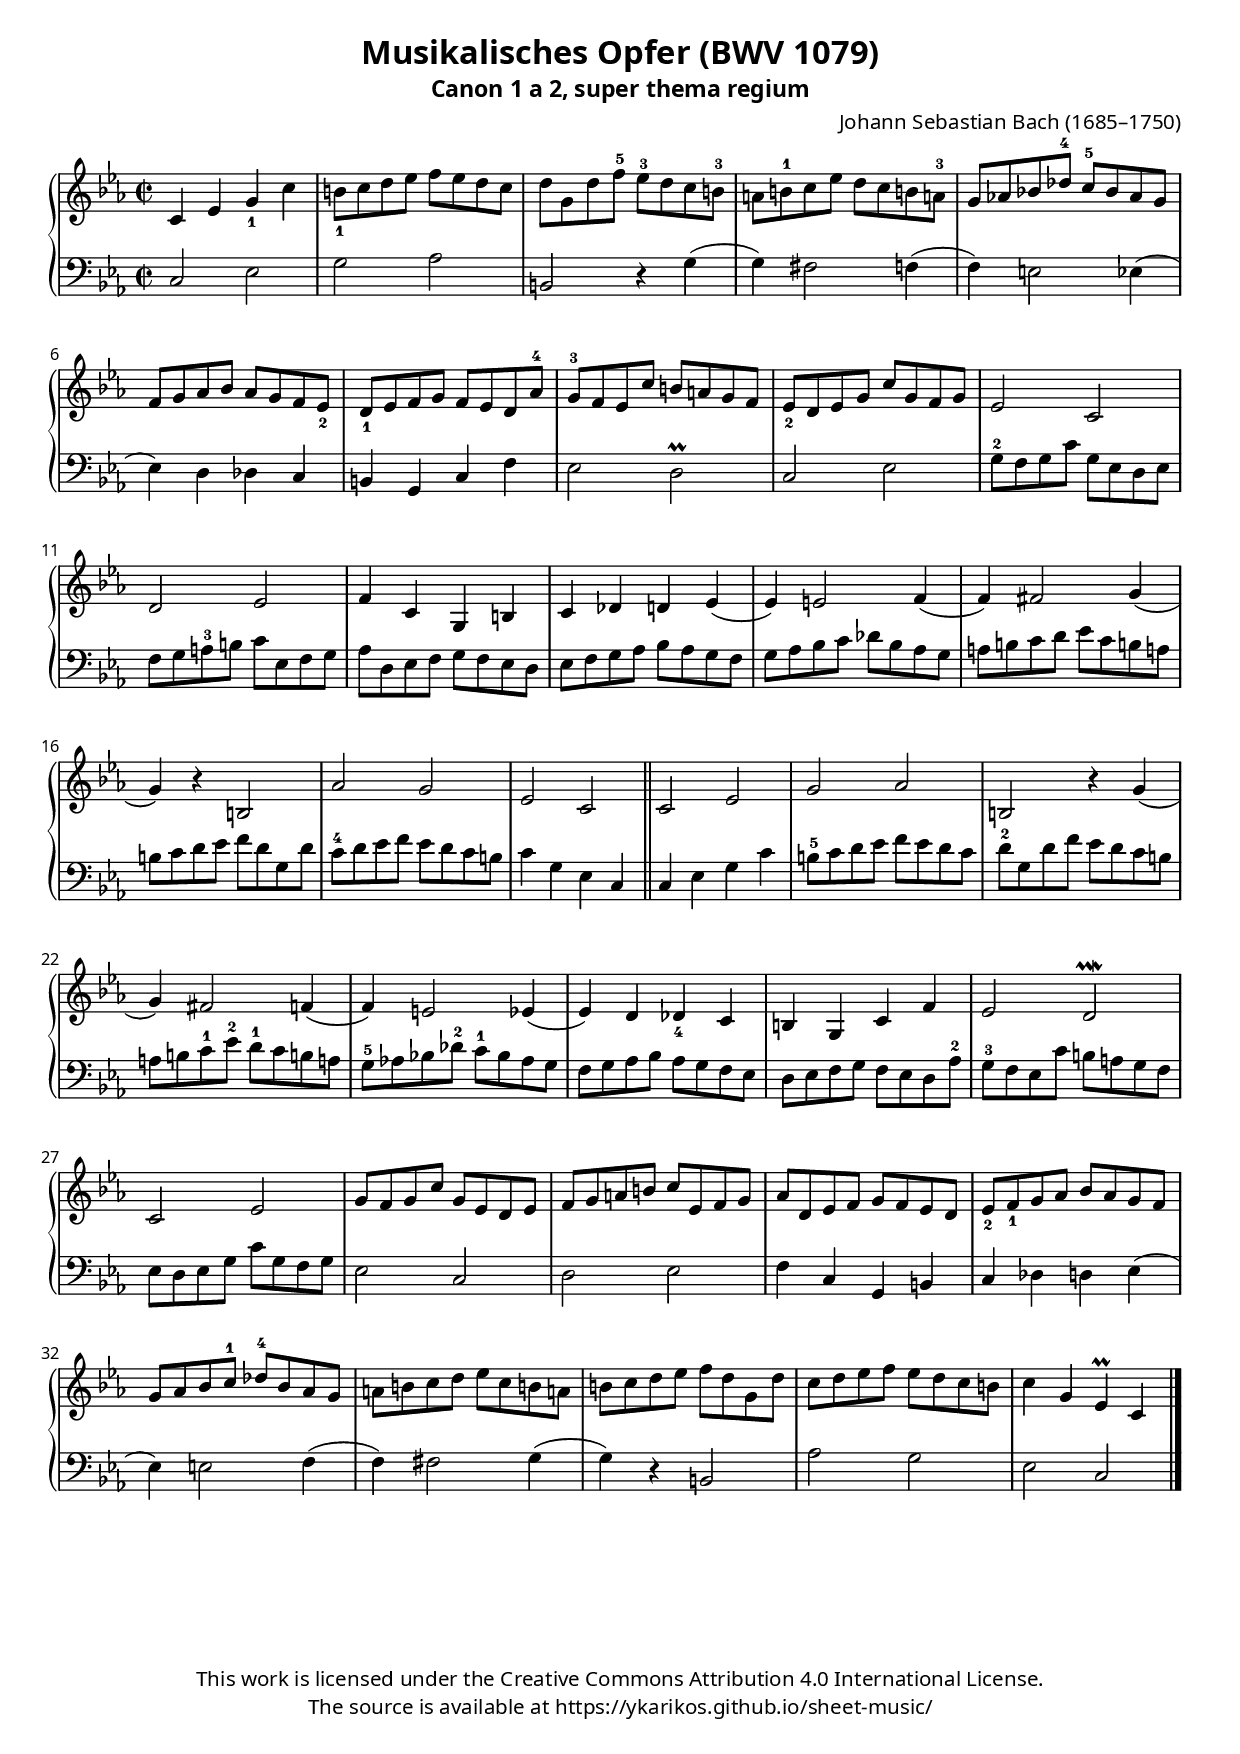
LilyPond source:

% J. S. Bach's Crab Canon from The Musical Offering
% http://en.wikipedia.org/wiki/The_Musical_Offering

% Played by Pierre Hantaï in Spotify:
% http://open.spotify.com/track/3XUKWj9TItJv0xLoZutPJI

\version "2.18.0"
\include "suomi.ly"

#(set-global-staff-size 18)

global = {
%  \numericTimeSignature
  \time 2/2
%  \autoBeamOff
   \key c \minor
   \set Staff.midiInstrument = #"harpsichord"
}

\header {
    title = "Musikalisches Opfer (BWV 1079)"
    subtitle = "Canon 1 a 2, super thema regium"
    composer = "Johann Sebastian Bach (1685–1750)"
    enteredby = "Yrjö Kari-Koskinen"
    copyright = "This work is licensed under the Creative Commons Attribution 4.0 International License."
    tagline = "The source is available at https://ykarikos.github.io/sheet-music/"
}

\paper {
    indent = 0.0
    #(define fonts
        (make-pango-font-tree "Baskerville"
                              "Nimbus Sans"
                              "Luxi Mono"
                              (/ staff-height pt 20)))
}

thema-right = {
    c2 es | g as | h, r4 g'4( |
    g) fis2 f4( | f) e2 es4( |
    es) d des_4 c | h g c f |
    es2 d\prallmordent | c es |

    g8 f g c g es d es |
    f g a h c es, f g |
    as d, es f g f es d |
    es_2 f_1 g as b as g f |
    g as b c^1 des^4 b as g |
    a h c d es c h! a! |
    h c d es f d g, d' |
    c d es f es d c h |
    c4 g es\prall c
}

themareverse-right = {
  c4 es g_1 c |
  h8_1 c d es f es d c |
  d g, d' f^5 es^3 d c h^3 |
  a h^1 c es d c h! a!^3 |
  g as! b! des^4 c^5 b as g |
  f g as b as g f es_2 |
  d_1 es f g f es d as'^4 |
  g^3 f es c' h a g f |
  es_2 d es g c g f g |

  es2 c |
  d es |
  f4 c g h |
  c des d es( |
  es) e2 f4( |
  f) fis2 g4( |
  g) r h,2 |
  as' g |
  es c |
}

thema-left = {
    c2 es | g as | h, r4 g'4( |
    g) fis2 f4( | f) e2 es4( |
    es) d des c | h g c f |
    es2 d\prall | c es |

    g8^2 f g c g es d es |
    f g a^3 h c es, f g |
    as d, es f g f es d |
    es f g as b as g f |
    g as b c des b as g |
    a h c d es c h! a! |
    h c d es f d g, d' |
    c^4 d es f es d c h |
    c4 g es c
}

themareverse-left = {
  c4 es g c |
  h8^5 c d es f es d c |
  d^2 g, d' f es d c h |
  a h c^1 es^2 d^1 c h! a! |
  g^5 as! b! des^2 c^1 b as g |
  f g as b as g f es |
  d es f g f es d as'^2 |
  g^3 f es c' h a g f |
  es d es g c g f g |

  es2 c |
  d es |
  f4 c g h |
  c des d es( |
  es) e2 f4( |
  f) fis2 g4( |
  g) r h,2 |
  as' g |
  es c |
}


lowerOne = \relative c {
    \thema-left
    \bar "||"
    \themareverse-left
    \bar "|."
}

upperOne = \relative c' {
    \themareverse-right
    \thema-right
}

\score {
  \new GrandStaff <<
    \new Staff <<
      \new Voice = upper {
        \global
	\upperOne
      }
    >>
    \new Staff <<
      \new Voice = lower {
        \global
	\clef bass
	\lowerOne
      }
    >>
  >>

  \midi {
    \tempo 2 = 60
  }

  \layout { }

}
